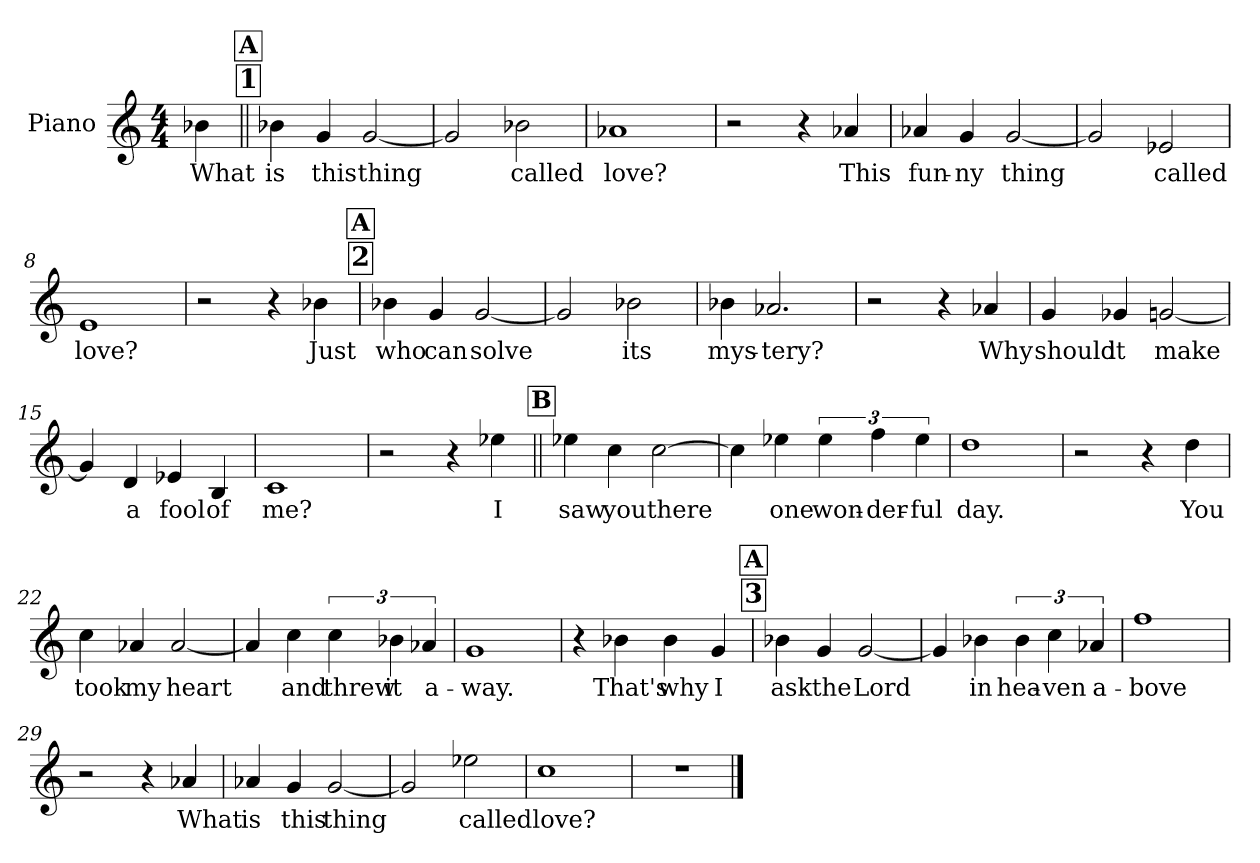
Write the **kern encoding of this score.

**kern	**text
*part1	*part1
*staff1	*staff1
*I"Piano	*
*I'Pno.	*
*clefG2	*
*k[]	*
*M4/4	*
=1	=1
4b-X\	What
!!LO:REH:place=s1:a:t=1
!!LO:REH:place=s1:a:fs=14:t=A
=2||	=2||
4b-X\	is
4g/	this
[2g/	thing
=3	=3
2g/]	.
2b-X\	called
=4	=4
1a-X	love?
=5	=5
2r	.
4r	.
4a-X/	This
!!LO:LB:g=z
=6	=6
4a-X/	fun-
4g/	-ny
[2g/	thing
=7	=7
2g/]	.
2e-X/	called
=8	=8
1e	love?
=9	=9
2r	.
4r	.
4b-X\	Just
!!LO:LB:g=z
!!LO:REH:place=s1:a:t=2
!!LO:REH:place=s1:a:fs=14:t=A
=10	=10
4b-X\	who
4g/	can
[2g/	solve
=11	=11
2g/]	.
2b-X\	its
=12	=12
4b-X\	mys-
2.a-X/	-tery?
=13	=13
2r	.
4r	.
4a-X/	Why
!!LO:LB:g=z
=14	=14
4g/	should
4g-X/	it
[2gn/	make
=15	=15
4g/]	.
4d/	a
4e-X/	fool
4B/	of
=16	=16
1c	me?
=17	=17
2r	.
4r	.
4ee-X\	I
!!LO:LB:g=z
!!LO:REH:place=s1:a:fs=14:t=B
=18||	=18||
4ee-X\	saw
4cc\	you
[2cc\	there
=19	=19
4cc\]	.
4ee-X\	one
6ee-\	won-
6ff\	-der-
6ee-\	-ful
=20	=20
1dd	day.
=21	=21
2r	.
4r	.
4dd\	You
!!LO:LB:g=z
=22	=22
4cc\	took
4a-X/	my
[2a-/	heart
=23	=23
4a-/]	.
4cc\	and
6cc\	threw
6b-X\	it
6a-X/	a-
=24	=24
1g	-way.
=25	=25
4r	.
4b-X\	That's
4b-\	why
4g/	I
!!LO:LB:g=z
!!LO:REH:place=s1:a:t=3
!!LO:REH:place=s1:a:fs=14:t=A
=26	=26
4b-X\	ask
4g/	the
[2g/	Lord
=27	=27
4g/]	.
4b-X\	in
6b-\	hea-
6cc\	-ven
6a-X/	a-
=28	=28
1ff	-bove
=29	=29
2r	.
4r	.
4a-X/	What
!!LO:LB:g=z
=30	=30
4a-X/	is
4g/	this
[2g/	thing
=31	=31
2g/]	.
2ee-X\	called
=32	=32
1cc	love?
=33	=33
1r	.
==	==
*-	*-
